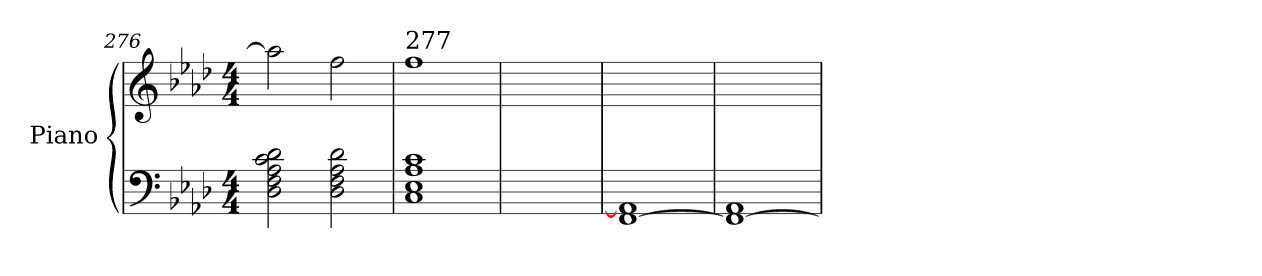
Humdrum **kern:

**kern	**kern
*part1	*part1
*staff2	*staff1
*I"Piano	*
*I'Pno	*
*clefF4	*clefG2
*k[b-e-a-d-]	*k[b-e-a-d-]
*A-:	*A-:
*M4/4	*M4/4
=276	=276
2D-\ 2F\ 2A-\ 2c\ 2d-\	2aa-\]
2D-\ 2F\ 2A-\ 2d-\	2ff\
=277	=277
*^	*
!	!	!LO:TX:a:t=277
1A- 1c	1C 1E-	1ff
*v	*v	*
=278	=278
1ryy	1ryy
=279	=279
*^	*
[1FF 1AA-]	1ryy	1ryy
!!LO:PB:g=z
=280	=280	=280
1FF_ 1AA-	1ryy	1ryy
*v	*v	*
=	=
*-	*-
